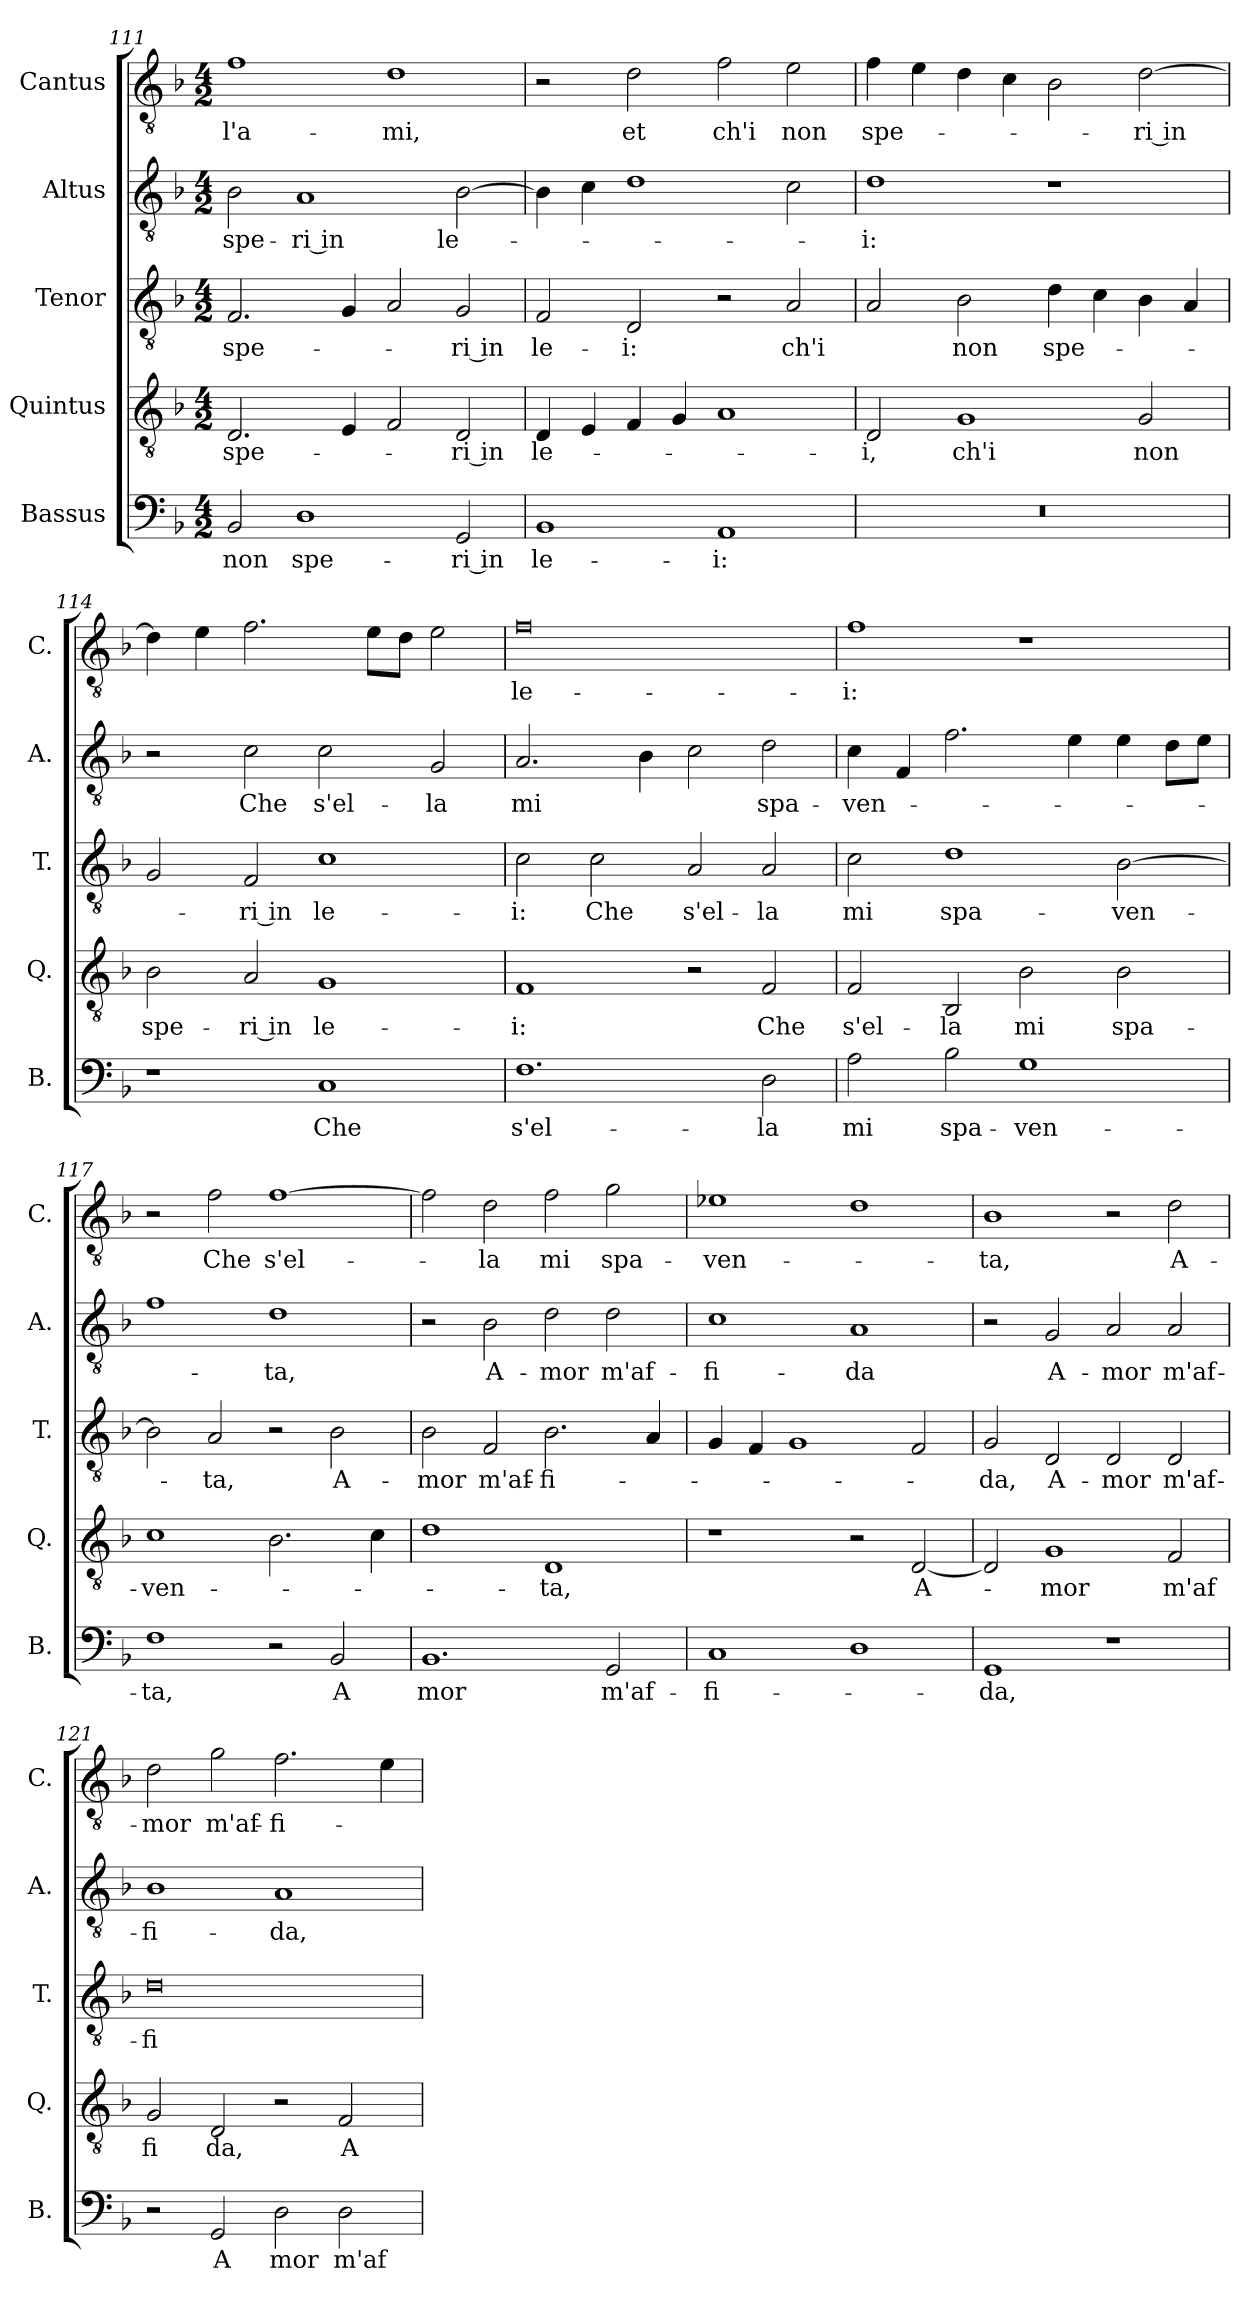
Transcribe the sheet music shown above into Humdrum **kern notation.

**kern	**text	**kern	**text	**kern	**text	**kern	**text	**kern	**text
*part5	*part5	*part4	*part4	*part3	*part3	*part2	*part2	*part1	*part1
*staff5	*staff5	*staff4	*staff4	*staff3	*staff3	*staff2	*staff2	*staff1	*staff1
*I"Bassus	*	*I"Quintus	*	*I"Tenor	*	*I"Altus	*	*I"Cantus	*
*I'B.	*	*I'Q.	*	*I'T.	*	*I'A.	*	*I'C.	*
!!LO:LB:g=z
*clefF4	*	*clefGv2	*	*clefGv2	*	*clefGv2	*	*clefGv2	*
*k[b-]	*	*k[b-]	*	*k[b-]	*	*k[b-]	*	*k[b-]	*
*M4/2	*	*M4/2	*	*M4/2	*	*M4/2	*	*M4/2	*
=111	=111	=111	=111	=111	=111	=111	=111	=111	=111
2BB-/	non	2.D/	spe-	2.F/	spe-	2B-\	spe-	1f	l'a-
1D	spe-	.	.	.	.	1A	-ri in	.	.
.	.	4E/	.	4G/	.	.	.	.	.
.	.	2F/	.	2A/	.	.	.	1d	-mi,
2GG/	-ri in	2D/	-ri in	2G/	-ri in	[2B-\	le-	.	.
=112	=112	=112	=112	=112	=112	=112	=112	=112	=112
1BB-	le-	4D/	le-	2F/	le-	4B-\]	.	2r	.
.	.	4E/	.	.	.	4c\	.	.	.
.	.	4F/	.	2D/	-i:	1d	.	2d\	et
.	.	4G/	.	.	.	.	.	.	.
1AA	-i:	1A	.	2r	.	.	.	2f\	ch'i
.	.	.	.	2A/	ch'i	2c\	.	2e\	non
=113	=113	=113	=113	=113	=113	=113	=113	=113	=113
0r	.	2D/	-i,	2A/	.	1d	-i:	4f\	spe-
.	.	.	.	.	.	.	.	4e\	.
.	.	1G	ch'i	2B-\	non	.	.	4d\	.
.	.	.	.	.	.	.	.	4c\	.
.	.	.	.	4d\	spe-	1r	.	2B-\	.
.	.	.	.	4c\	.	.	.	.	.
.	.	2G/	non	4B-\	.	.	.	[2d\	-ri in
.	.	.	.	4A/	.	.	.	.	.
=114	=114	=114	=114	=114	=114	=114	=114	=114	=114
1r	.	2B-\	spe-	2G/	.	2r	.	4d\]	.
.	.	.	.	.	.	.	.	4e\	.
.	.	2A/	-ri in	2F/	-ri in	2c\	Che	2.f\	.
1C	Che	1G	le-	1c	le-	2c\	s'el-	.	.
.	.	.	.	.	.	.	.	8e\L	.
.	.	.	.	.	.	.	.	8d\J	.
.	.	.	.	.	.	2G/	-la	2e\	.
=115	=115	=115	=115	=115	=115	=115	=115	=115	=115
1.F	s'el-	1F	-i:	2c\	-i:	2.A/	mi	0f	le-
.	.	.	.	2c\	Che	.	.	.	.
.	.	.	.	.	.	4B-\	.	.	.
.	.	2r	.	2A/	s'el-	2c\	.	.	.
2D\	-la	2F/	Che	2A/	-la	2d\	spa-	.	.
=116	=116	=116	=116	=116	=116	=116	=116	=116	=116
2A\	mi	2F/	s'el-	2c\	mi	4c\	-ven-	1f	-i:
.	.	.	.	.	.	4F/	.	.	.
2B-\	spa-	2BB-/	-la	1d	spa-	2.f\	.	.	.
1G	-ven-	2B-\	mi	.	.	.	.	1r	.
.	.	.	.	.	.	4e\	.	.	.
.	.	2B-\	spa-	[2B-\	-ven-	4e\	.	.	.
.	.	.	.	.	.	8d\L	.	.	.
.	.	.	.	.	.	8e\J	.	.	.
=117	=117	=117	=117	=117	=117	=117	=117	=117	=117
1F	-ta,	1c	-ven-	2B-\]	.	1f	.	2r	.
.	.	.	.	2A/	-ta,	.	.	2f\	Che
2r	.	2.B-\	.	2r	.	1d	-ta,	[1f	s'el-
2BB-/	A	.	.	2B-\	A-	.	.	.	.
.	.	4c\	.	.	.	.	.	.	.
!!LO:LB:g=z
=118	=118	=118	=118	=118	=118	=118	=118	=118	=118
1.BB-	mor	1d	.	2B-\	-mor	2r	.	2f\]	.
.	.	.	.	2F/	m'af-	2B-\	A-	2d\	-la
.	.	1D	ta,	2.B-\	-fi-	2d\	-mor	2f\	mi
2GG/	m'af-	.	.	.	.	2d\	m'af-	2g\	spa-
.	.	.	.	4A/	.	.	.	.	.
=119	=119	=119	=119	=119	=119	=119	=119	=119	=119
1C	-fi-	1r	.	4G/	.	1c	-fi-	1e-X	-ven-
.	.	.	.	4F/	.	.	.	.	.
.	.	.	.	1G	.	.	.	.	.
1D	.	2r	.	.	.	1A	-da	1d	.
.	.	[2D/	A-	2F/	.	.	.	.	.
=120	=120	=120	=120	=120	=120	=120	=120	=120	=120
1GG	-da,	2D/]	.	2G/	-da,	2r	.	1B-	-ta,
.	.	1G	-mor	2D/	A-	2G/	A-	.	.
1r	.	.	.	2D/	-mor	2A/	-mor	2r	.
.	.	2F/	m'af	2D/	m'af-	2A/	m'af-	2d\	A-
=121	=121	=121	=121	=121	=121	=121	=121	=121	=121
2r	.	2G/	fi	0d	-fi-	1B-	-fi-	2d\	-mor
2GG/	A	2D/	da,	.	.	.	.	2g\	m'af-
2D\	mor	2r	.	.	.	1A	-da,	2.f\	-fi-
2D\	m'af	2F/	A	.	.	.	.	.	.
.	.	.	.	.	.	.	.	4e\	.
=	=	=	=	=	=	=	=	=	=
*-	*-	*-	*-	*-	*-	*-	*-	*-	*-
